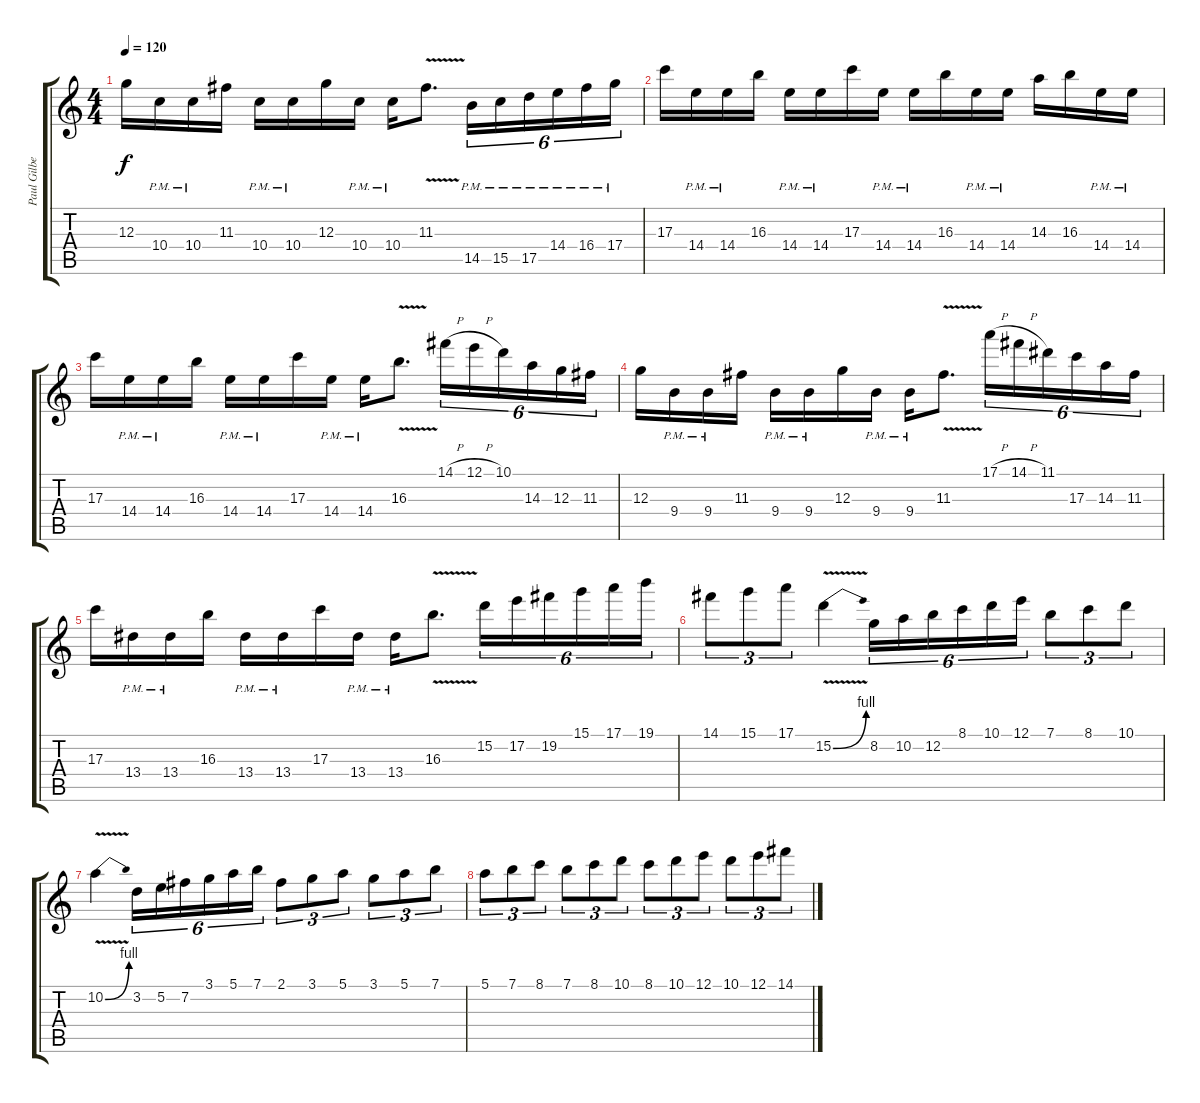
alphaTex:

\track ("Paul Gilbert (Lead Guitar)" "Paul Gilbe") {instrument distortionguitar}
\staff {score tabs}
\tuning (E4 B3 G3 D3 A2 E2) {hide}
\ts (4 4)
\tempo 120
\clef g2
\ks c
12.3.16{dy f} 10.4{pm}.16 10.4{pm}.16 11.3.16 10.4{pm}.16 10.4{pm}.16 12.3.16 10.4{pm}.16 10.4{pm}.16 11.3{v}.8{d} 14.5{pm}.16{tu (6 4)} 15.5{pm}.16{tu (6 4)} 17.5{pm}.16{tu (6 4)} 14.4{pm}.16{tu (6 4)} 16.4{pm}.16{tu (6 4)} 17.4{pm}.16{tu (6 4)} |
17.3.16 14.4{pm}.16 14.4{pm}.16 16.3.16 14.4{pm}.16 14.4{pm}.16 17.3.16 14.4{pm}.16 14.4{pm}.16 16.3.16 14.4{pm}.16 14.4{pm}.16 14.3.16 16.3.16 14.4{pm}.16 14.4{pm}.16 |
17.3.16 14.4{pm}.16 14.4{pm}.16 16.3.16 14.4{pm}.16 14.4{pm}.16 17.3.16 14.4{pm}.16 14.4{pm}.16 16.3{v}.8{d} 14.1{h}.16{tu (6 4)} 12.1{h}.16{tu (6 4)} 10.1.16{tu (6 4)} 14.3.16{tu (6 4)} 12.3.16{tu (6 4)} 11.3.16{tu (6 4)} |
12.3.16 9.4{pm}.16 9.4{pm}.16 11.3.16 9.4{pm}.16 9.4{pm}.16 12.3.16 9.4{pm}.16 9.4{pm}.16 11.3{v}.8{d} 17.1{h}.16{tu (6 4)} 14.1{h}.16{tu (6 4)} 11.1.16{tu (6 4)} 17.3.16{tu (6 4)} 14.3.16{tu (6 4)} 11.3.16{tu (6 4)} |
17.3.16 13.4{pm}.16 13.4{pm}.16 16.3.16 13.4{pm}.16 13.4{pm}.16 17.3.16 13.4{pm}.16 13.4{pm}.16 16.3{v}.8{d} 15.2.16{tu (6 4)} 17.2.16{tu (6 4)} 19.2.16{tu (6 4)} 15.1.16{tu (6 4)} 17.1.16{tu (6 4)} 19.1.16{tu (6 4)} |
14.1.8{tu (3 2)} 15.1.8{tu (3 2)} 17.1.8{tu (3 2)} 15.2{be (bend 0 0 60 4) v}.4 8.2.16{tu (6 4)} 10.2.16{tu (6 4)} 12.2.16{tu (6 4)} 8.1.16{tu (6 4)} 10.1.16{tu (6 4)} 12.1.16{tu (6 4)} 7.1.8{tu (3 2)} 8.1.8{tu (3 2)} 10.1.8{tu (3 2)} |
10.2{be (bend 0 0 60 4) v}.4 3.2.16{tu (6 4)} 5.2.16{tu (6 4)} 7.2.16{tu (6 4)} 3.1.16{tu (6 4)} 5.1.16{tu (6 4)} 7.1.16{tu (6 4)} 2.1.8{tu (3 2)} 3.1.8{tu (3 2)} 5.1.8{tu (3 2)} 3.1.8{tu (3 2)} 5.1.8{tu (3 2)} 7.1.8{tu (3 2)} |
5.1.8{tu (3 2)} 7.1.8{tu (3 2)} 8.1.8{tu (3 2)} 7.1.8{tu (3 2)} 8.1.8{tu (3 2)} 10.1.8{tu (3 2)} 8.1.8{tu (3 2)} 10.1.8{tu (3 2)} 12.1.8{tu (3 2)} 10.1.8{tu (3 2)} 12.1.8{tu (3 2)} 14.1.8{tu (3 2)}
